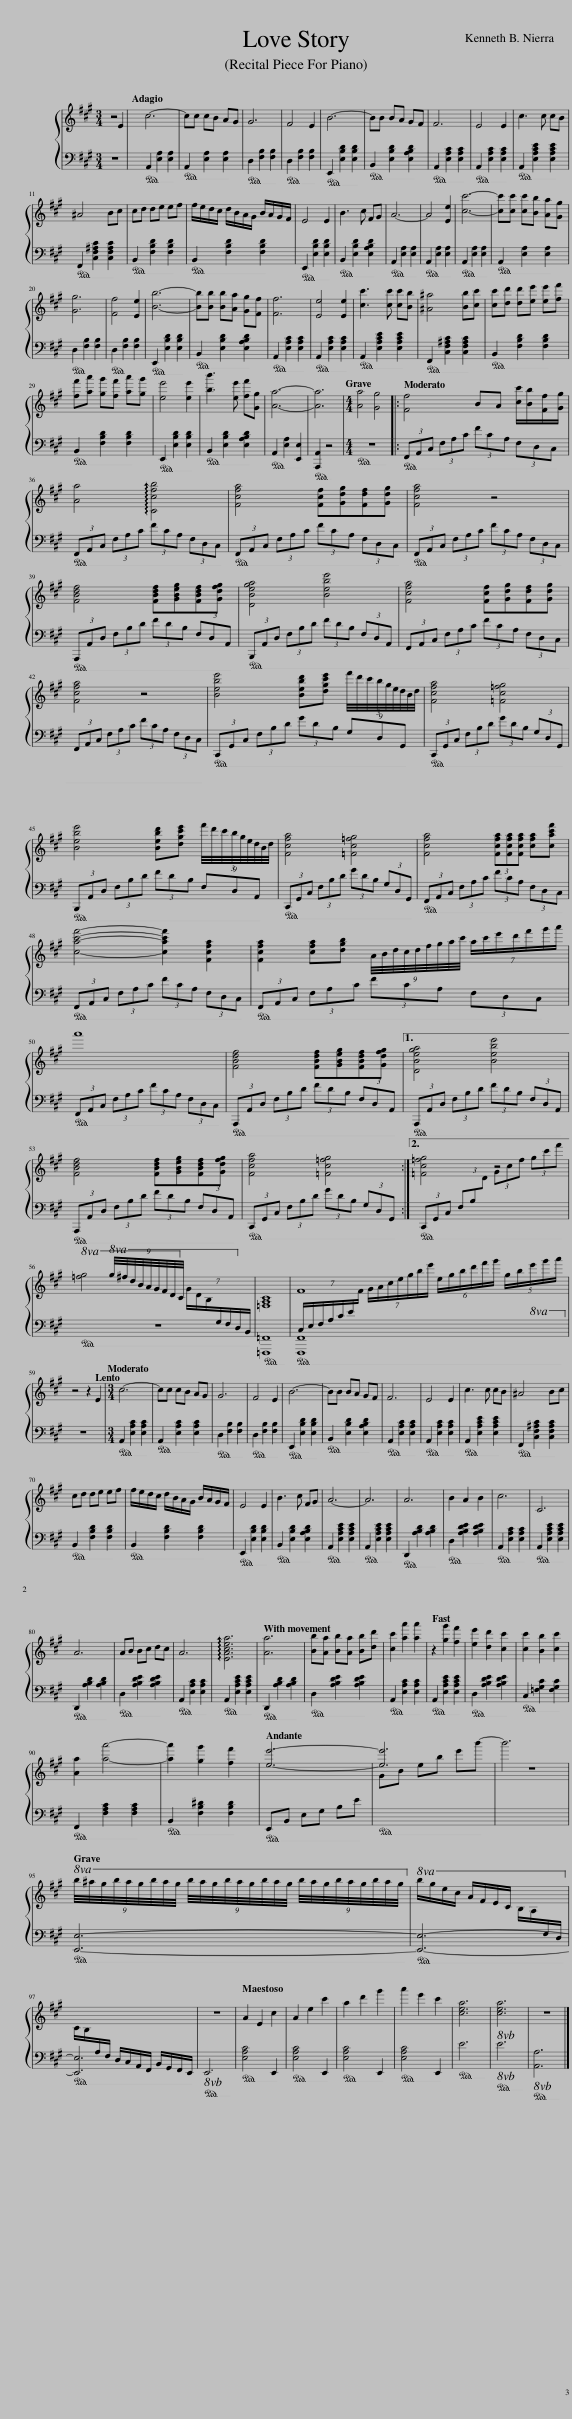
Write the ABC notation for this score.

X:1
%%score { 1 | ( 2 3 ) }
L:1/8
M:3/4
I:linebreak $
K:A
V:1 treble
V:2 bass
V:3 bass
V:1
 z4 E2[Q:1/4=57] | c6- | cc cB AG | G6 | F4 E2 | %5
 B6- | BB BA GF | F6 | E4 E2 | c3 c cB |$ %10
 ^A4 Bc | cd de ef | f/e/d/c/ d/B/A/G/ B/A/G/F/ | E4 E2 | B3 c FG | %15
 A6- | A4 [Ee]2 | [cc']6- | [cc'][cc'] [cc'][Bb] [Aa][Gg] |$ [Gg]6 | %20
 [Ff]4 [Ee]2 | [Bb]6- | [Bb][Bb] [Bb][Aa] [Gg][Ff] | [Ff]6 | [Ee]4 [Ee]2 | %25
 [cc']3 [cc'] [cc'][Bb] | [^A^a]4 [Bb][cc'] | [cc'][dd'] [dd'][ee'] [ee'][ff'] |$ [ff'][aa'] [gg'][ff'] [aa'][gg'] | [ee']4 [ee']2 | %30
 [bb']3 [ee'] [ff'][Gg] | [Aa]6- | [Aa]6 |[M:4/4][Q:1/4=48] [Aa]4 [Gg]4 |:[Q:1/4=120] [Ff]4 BA [cc']/[Bb]/[Ff]/[Gg]/ |$ %35
 [Aa]4 !arpeggio![Ccfb]4 | [Fcfa]4 [Fcf][Gdg][Fdf][Gdg] | [Fcfa]4 z4 |$ [FBdf]4 [FBdf][GBeg][FBdf][Gdfg] | [DBega]4 [Bebe']4 | %40
 [Fcfa]4 [Fcf][Gdg][Fdf][Gdg] |$ [Fcfa]4 z4 | [Bebe']4 [Bebd'][dgc'e'] (9:8:9f'/4d'/4c'/4b/4g/4e/4d/4B/4d/4 | [Fcfa]4 [=Fc=fg]4 |$ [Bebe']4 [Bebd'][dgc'e'] (9:8:9f'/4d'/4c'/4b/4g/4e/4d/4B/4d/4 | %45
 [Fcfa]4 [=Fc=fg]4 | [Fcfa]4 (3[Fcfa][Fcfa][Fcfa] [cfa][cac'f'] |$ [cac'f']4- [cac'f']2 [Fcfa]2 | [Fcfa]2 [cfa][dgb] (9:8:9A/4B/4d/4c/4d/4f/4g/4a/4c'/4 (7:4:7a/c'/e'/d'/f'/g'/a'/ |$ a'8 | %50
 [FBdf]4 [FBdf][GBeg][FBdf][Gdfg] |1 [DBega]4 [Bebe']4 ||$ [FBdf]4 [FBdf][GBeg][FBdf][Gdfg] | [Fcfa]4 [=Fc=fg]4 :|2 [=Fc=fg]4 z4 ||$ %55
!8va(! [=f'g']4!8va(! (9:8:9g'/4^f'/4d'/4b/4a/4g/4f/4d/4c/4 (7:4:7g/d/B/[I:staff +1]G/F/D/B,/!8va)!!8va)! |[I:staff -1] [=F,A,C]8 | F8 |$ z4 z2[Q:1/4=48] E2 |[M:3/4][Q:1/4=112] c6- | %60
 cc cB AG | G6 | F4 E2 | B6- | BB BA GF | %65
 F6 | E4 E2 | c3 c cB | ^A4 Bc |$ cd de ef | %70
 f/e/d/c/ d/B/A/G/ B/A/G/F/ | E4 E2 | B3 c FG | A6- | A6 | %75
 A6 | B2 A2 B2 | c6 | C6 |$ A6 | %80
 AB Bc dc | A6 | !arpeggio![EAcea]6 |[Q:1/4=120] [Aa]6 | [Bb][Aa] [Bb][Aa] [Bb][dd'] | %85
 [cc']2 [aa']2 [aa']2 |[Q:1/4=132] z2 [gg']2 [ff']2 | [ee']2 [dd']2 [cc']2 | [cc']2 [Bb]2 [cc']2 |$ [Aa]2 [aa']4- | %90
 [aa']2 [gg']2 [ff']2 |[Q:1/4=96] [ee']6- | [ee']6 | z6 |$[Q:1/4=48]!8va(! (9:8:9b'/4^a'/4g'/4b'/4a'/4g'/4b'/4a'/4g'/4 (9:8:9b'/4a'/4g'/4b'/4a'/4g'/4b'/4a'/4g'/4 (9:8:9b'/4a'/4g'/4b'/4a'/4g'/4b'/4a'/4g'/4!8va)! | %95
!8va(! b'/g'/e'/c'/ a/f/e/c/ B/A/[I:staff +1]F/D/!8va)! |$[I:staff -1] C/B,/[I:staff +1]A,/F,/ D,/C,/A,,/F,,/ B,,/G,,/F,,/E,,/ |[I:staff -1] z6 |[Q:1/4=72] A2 E2 c2 | A2 e2 c'2 | %100
 a2 d'2 g'2 | a'2 e'2 c'2 | [cea]6 |!8vb(! [CEA]6!8vb)! | z6 |] %105
V:2
 z6 |!ped! A,,2 [E,A,]2 [E,A,]2!ped-up! |!ped! A,,2 [E,A,]2 [E,A,]2!ped-up! |!ped! D,2 [F,B,]2 [F,B,]2!ped-up! |!ped! D,2 [F,B,]2 [F,B,]2!ped-up! | %5
!ped! E,,2 [E,B,D]2 [E,B,D]2!ped-up! |!ped! B,,2 [E,B,D]2 [E,A,B,D]2!ped-up! |!ped! A,,2 [E,A,C]2 [E,A,C]2!ped-up! |!ped! A,,2 [E,A,C]2 [E,A,C]2!ped-up! |!ped! A,,2 [E,A,CE]2 [E,A,CE]2!ped-up! |$ %10
!ped! F,,2 [C,F,^A,C]2 [C,F,A,C]2!ped-up! |!ped! B,,2 [F,B,D]2 [F,B,D]2!ped-up! |!ped! B,,2 [F,B,D]2 [F,B,D]2!ped-up! |!ped! E,,2 [E,B,D]2 [E,B,D]2!ped-up! |!ped! B,,2 [E,B,D]2 [E,A,B,D]2!ped-up! | %15
!ped! A,,2 [E,A,]2 [E,A,]2!ped-up! |!ped! A,,2 [E,A,]2 [E,A,]2!ped-up! |!ped! A,,2 [E,A,]2 [E,A,]2!ped-up! |!ped! A,,2 [E,A,]2 [E,A,]2!ped-up! |$!ped! D,2 [F,B,]2 [F,B,]2!ped-up! | %20
!ped! D,2 [F,B,]2 [F,B,]2!ped-up! |!ped! E,,2 [E,B,D]2 [E,B,D]2!ped-up! |!ped! B,,2 [E,B,D]2 [E,A,B,D]2!ped-up! |!ped! A,,2 [E,A,C]2 [E,A,C]2!ped-up! |!ped! A,,2 [E,A,C]2 [E,A,C]2!ped-up! | %25
!ped! A,,2 [E,A,CE]2 [E,A,CE]2!ped-up! |!ped! F,,2 [C,F,^A,C]2 [C,F,A,C]2!ped-up! |!ped! B,,2 [F,B,D]2 [F,B,D]2!ped-up! |$!ped! B,,2 [F,B,D]2 [F,B,D]2!ped-up! |!ped! E,,2 [E,B,D]2 [E,B,D]2!ped-up! | %30
!ped! B,,2 [E,B,D]2 [E,A,B,D]2!ped-up! |!ped! A,,2 [E,A,]2 [E,,E,]2!ped-up! |!ped! [A,,,A,,]2 z4!ped-up! |[M:4/4]!ped! z8!ped-up! |:!ped! (3F,,A,,C, (3F,A,C (3FCA, (3F,D,C,!ped-up! |$ %35
!ped! (3F,,A,,C, (3F,A,C (3FCA, (3F,D,C,!ped-up! |!ped! (3F,,A,,C, (3F,A,C (3FCA, (3F,D,C,!ped-up! |!ped! (3F,,A,,C, (3F,A,C (3FCA, (3F,D,C,!ped-up! |$!ped! (3A,,,A,,D, (3F,B,D (3FDB, (3F,D,A,,!ped-up! |!ped! (3B,,,A,,D, (3F,B,D (3FDB, (3F,D,A,, | %40
 (3F,,A,,C, (3F,A,C (3FCA, (3F,D,C, |$ (3F,,A,,C, (3F,A,C (3FCA, (3F,D,C,!ped-up! |!ped! (3C,,G,,C, (3F,B,D (3GDB, (3G,D,G,,!ped-up! |!ped! (3C,,G,,C, (3F,B,D (3GDB, (3G,D,G,,!ped-up! |$!ped! (3B,,,A,,D, (3F,B,D (3FDB, (3F,D,A,,!ped-up! | %45
!ped! (3C,,G,,C, (3F,B,D (3GDB, (3G,D,G,,!ped-up! |!ped! (3F,,A,,C, (3F,A,C (3FCA, (3F,D,C,!ped-up! |$!ped! (3F,,A,,C, (3F,A,C (3FCA, (3F,D,C,!ped-up! |!ped! (3F,,A,,C, (3F,A,C (3FCA, (3F,D,C,!ped-up! |$!ped! (3F,,A,,C, (3F,A,C (3FCA, (3F,D,C,!ped-up! | %50
!ped! (3A,,,A,,D, (3F,B,D (3FDB, (3F,D,A,,!ped-up! |1!ped! (3A,,,A,,D, (3F,B,D (3FDB, (3F,D,A,,!ped-up! ||$!ped! (3A,,,A,,D, (3F,B,D (3FDB, (3F,D,A,,!ped-up! |!ped! (3C,,G,,C, (3F,B,D (3GDB, (3G,D,G,,!ped-up! :|2!ped! (3C,,G,,C, (3F,B,[I:staff -1]D (3Gcf (3gc'f'!ped-up! ||$ %55
!ped![I:staff +1] z8!ped-up! |!ped! [=F,,,=F,,]8!ped-up! |!ped! (7:4:7C,/E,/F,/A,/C/E/[I:staff -1]F/ (7:4:7G/A/c/e/g/b/e''/ (6:4:6e'/g'/b'/d''/f''/g''/ (5:4:5g'/b'/!8va(!e''/g''/a''/!ped-up!!8va)! |$[I:staff +1] z8 |[M:3/4]!ped! A,,2 [E,A,C]2 [E,A,C]2!ped-up! | %60
!ped! A,,2 [E,A,C]2 [E,A,C]2!ped-up! |!ped! D,2 [F,B,]2 [F,B,]2!ped-up! |!ped! D,2 [F,B,]2 [F,B,]2!ped-up! |!ped! E,,2 [E,B,D]2 [E,B,D]2!ped-up! |!ped! B,,2 [E,B,D]2 [E,A,B,D]2!ped-up! | %65
!ped! A,,2 [E,A,C]2 [E,A,C]2!ped-up! |!ped! A,,2 [E,A,C]2 [E,A,C]2!ped-up! |!ped! A,,2 [E,A,CE]2 [E,A,CE]2!ped-up! |!ped! F,,2 [C,F,^A,C]2 [C,F,A,C]2!ped-up! |$!ped! B,,2 [F,B,D]2 [F,B,D]2!ped-up! | %70
!ped! B,,2 [F,B,D]2 [F,B,D]2!ped-up! |!ped! E,,2 [E,B,D]2 [E,B,D]2!ped-up! |!ped! B,,2 [E,B,D]2 [E,A,B,D]2!ped-up! |!ped! A,,2 [E,A,CE]2 [E,A,CE]2!ped-up! |!ped! A,,2 [E,A,CE]2 [E,A,CE]2!ped-up! | %75
!ped! D,,2 [A,B,D]2 [A,B,D]2!ped-up! |!ped! D,2 [A,B,DE]2 [A,B,DE]2!ped-up! |!ped! A,,2 [E,A,C]2 [E,A,C]2!ped-up! |!ped! A,,2 [E,A,CE]2 [E,A,CE]2!ped-up! |$!ped! D,,2 [A,B,D]2 [A,B,D]2!ped-up! | %80
!ped! D,2 [A,B,DE]2 [A,B,DE]2!ped-up! |!ped! A,,2 [E,A,C]2 [E,A,C]2!ped-up! |!ped! A,,2 [E,A,CE]2 [E,A,CE]2!ped-up! |!ped! D,,2 [A,B,D]2 [A,B,D]2!ped-up! |!ped! D,2 [A,B,DE]2 [A,B,DE]2!ped-up! | %85
!ped! A,,2 [E,A,C]2 [E,A,C]2!ped-up! |!ped! A,,2 [E,A,CE]2 [E,A,CE]2!ped-up! |!ped! D,2 [A,B,DE]2 [A,B,DE]2!ped-up! |!ped! C,2 [=F,G,C]2 [F,G,C]2!ped-up! |$!ped! F,,2 [F,A,C]2 [F,A,C]2!ped-up! | %90
!ped! B,,2 [F,B,^D]2 [F,B,D]2!ped-up! |!ped! E,,B,, E,G, B,E!ped-up! |!ped![I:staff -1] GB eb e'b'-!ped-up! | b'6 |$!ped![I:staff +1] [E,,E,]6-!ped-up! | %95
!ped! [E,,E,]6-!ped-up! |$!ped! [E,,E,]6!ped-up! |!8vb(!!ped! E,,,6!8vb)!!ped-up! |!ped! [E,A,C]4 E,,2!ped-up! |!ped! [E,A,C]4 E,,2!ped-up! | %100
!ped! [E,A,C]4 E,,2!ped-up! |!ped! [E,A,C]4 E,,2!ped-up! |!ped! E6!ped-up! |!8vb(!!ped! E,6!8vb)!!ped-up! |!8vb(!!ped! [A,,,A,,]6!8vb)!!ped-up! |] %105
V:3
 x6 | x6 | x6 | x6 | x6 | %5
 x6 | x6 | x6 | x6 | x6 |$ %10
 x6 | x6 | x6 | x6 | x6 | %15
 x6 | x6 | x6 | x6 |$ x6 | %20
 x6 | x6 | x6 | x6 | x6 | %25
 x6 | x6 | x6 |$ x6 | x6 | %30
 x6 | x6 | x6 |[M:4/4] x8 |: x8 |$ %35
 x8 | x8 | x8 |$ x8 | x8 | %40
 x8 |$ x8 | x8 | x8 |$ x8 | %45
 x8 | x8 |$ x8 | x8 |$ x8 | %50
 x8 |1 x8 ||$ x8 | x8 :|2 x8 ||$ %55
 x8 | x8 | [F,,,F,,]8 |$ x8 |[M:3/4] x6 | %60
 x6 | x6 | x6 | x6 | x6 | %65
 x6 | x6 | x6 | x6 |$ x6 | %70
 x6 | x6 | x6 | x6 | x6 | %75
 x6 | x6 | x6 | x6 |$ x6 | %80
 x6 | x6 | x6 | x6 | x6 | %85
 x6 | x6 | x6 | x6 |$ x6 | %90
 x6 | x6 | x6 | x6 |$ x6 | %95
 x6 |$ x6 |!8vb(! x6!8vb)! | x6 | x6 | %100
 x6 | x6 | x6 |!8vb(! x6!8vb)! |!8vb(! x6!8vb)! |] %105
